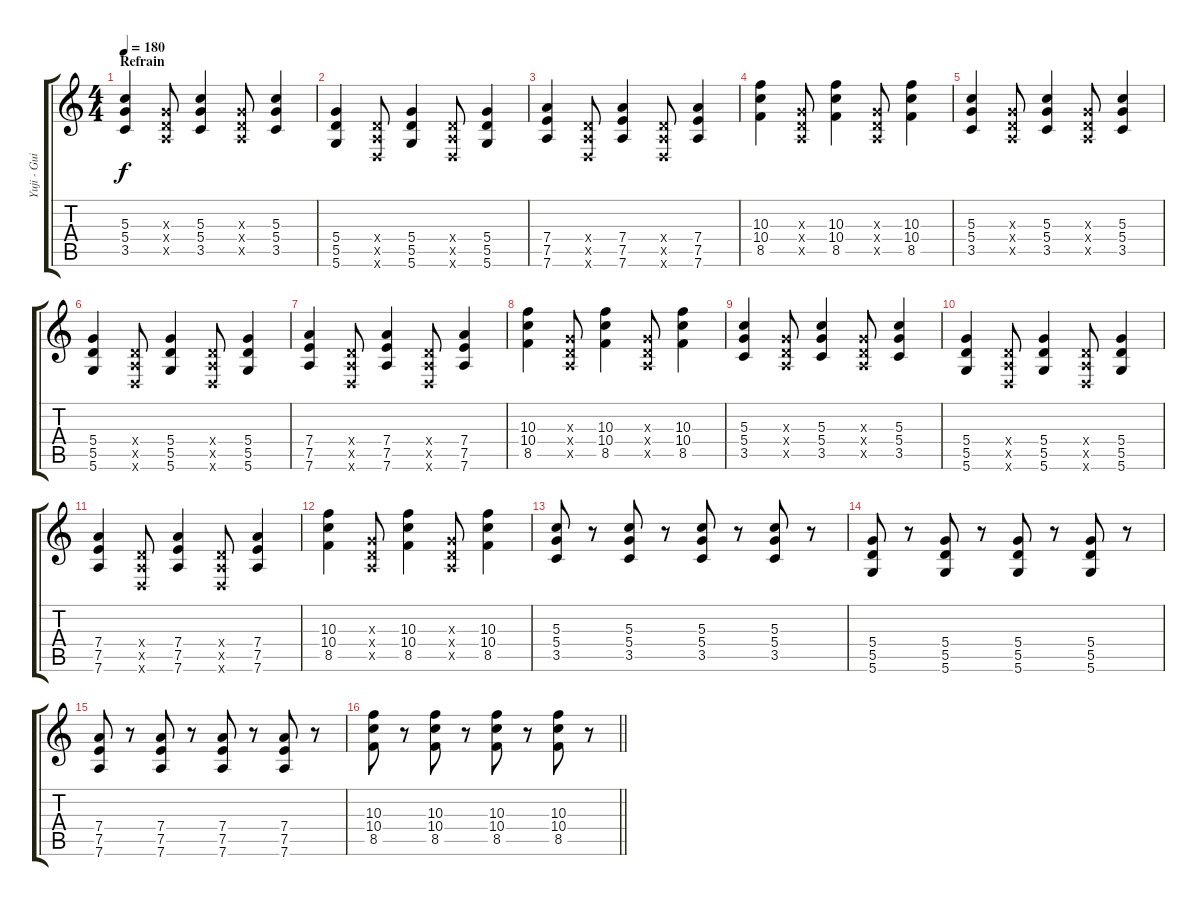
\track ("Yuji - Guitare 2" "Yuji - Gui") {instrument overdrivenguitar}
\staff {score tabs}
\tuning (E4 B3 G3 D3 A2 D2) {hide}
\ts (4 4)
\section ("" "Refrain")
\tempo 180
\clef g2
\ks c
(5.3 5.4 3.5).4{dy f} (0.3{x} 0.4{x} 0.5{x}).8 (5.3 5.4 3.5).4 (0.3{x} 0.4{x} 0.5{x}).8 (5.3 5.4 3.5).4 |
(5.4 5.5 5.6).4 (0.4{x} 0.5{x} 0.6{x}).8 (5.4 5.5 5.6).4 (0.4{x} 0.5{x} 0.6{x}).8 (5.4 5.5 5.6).4 |
(7.4 7.5 7.6).4 (0.4{x} 0.5{x} 0.6{x}).8 (7.4 7.5 7.6).4 (0.4{x} 0.5{x} 0.6{x}).8 (7.4 7.5 7.6).4 |
(10.3 10.4 8.5).4 (0.3{x} 0.4{x} 0.5{x}).8 (10.3 10.4 8.5).4 (0.3{x} 0.4{x} 0.5{x}).8 (10.3 10.4 8.5).4 |
(5.3 5.4 3.5).4 (0.3{x} 0.4{x} 0.5{x}).8 (5.3 5.4 3.5).4 (0.3{x} 0.4{x} 0.5{x}).8 (5.3 5.4 3.5).4 |
(5.4 5.5 5.6).4 (0.4{x} 0.5{x} 0.6{x}).8 (5.4 5.5 5.6).4 (0.4{x} 0.5{x} 0.6{x}).8 (5.4 5.5 5.6).4 |
(7.4 7.5 7.6).4 (0.4{x} 0.5{x} 0.6{x}).8 (7.4 7.5 7.6).4 (0.4{x} 0.5{x} 0.6{x}).8 (7.4 7.5 7.6).4 |
(10.3 10.4 8.5).4 (0.3{x} 0.4{x} 0.5{x}).8 (10.3 10.4 8.5).4 (0.3{x} 0.4{x} 0.5{x}).8 (10.3 10.4 8.5).4 |
(5.3 5.4 3.5).4 (0.3{x} 0.4{x} 0.5{x}).8 (5.3 5.4 3.5).4 (0.3{x} 0.4{x} 0.5{x}).8 (5.3 5.4 3.5).4 |
(5.4 5.5 5.6).4 (0.4{x} 0.5{x} 0.6{x}).8 (5.4 5.5 5.6).4 (0.4{x} 0.5{x} 0.6{x}).8 (5.4 5.5 5.6).4 |
(7.4 7.5 7.6).4 (0.4{x} 0.5{x} 0.6{x}).8 (7.4 7.5 7.6).4 (0.4{x} 0.5{x} 0.6{x}).8 (7.4 7.5 7.6).4 |
(10.3 10.4 8.5).4 (0.3{x} 0.4{x} 0.5{x}).8 (10.3 10.4 8.5).4 (0.3{x} 0.4{x} 0.5{x}).8 (10.3 10.4 8.5).4 |
(5.3 5.4 3.5).8 r.8 (5.3 5.4 3.5).8 r.8 (5.3 5.4 3.5).8 r.8 (5.3 5.4 3.5).8 r.8 |
(5.4 5.5 5.6).8 r.8 (5.4 5.5 5.6).8 r.8 (5.4 5.5 5.6).8 r.8 (5.4 5.5 5.6).8 r.8 |
(7.4 7.5 7.6).8 r.8 (7.4 7.5 7.6).8 r.8 (7.4 7.5 7.6).8 r.8 (7.4 7.5 7.6).8 r.8 |
\barLineRight lightlight
(10.3 10.4 8.5).8 r.8 (10.3 10.4 8.5).8 r.8 (10.3 10.4 8.5).8 r.8 (10.3 10.4 8.5).8 r.8
